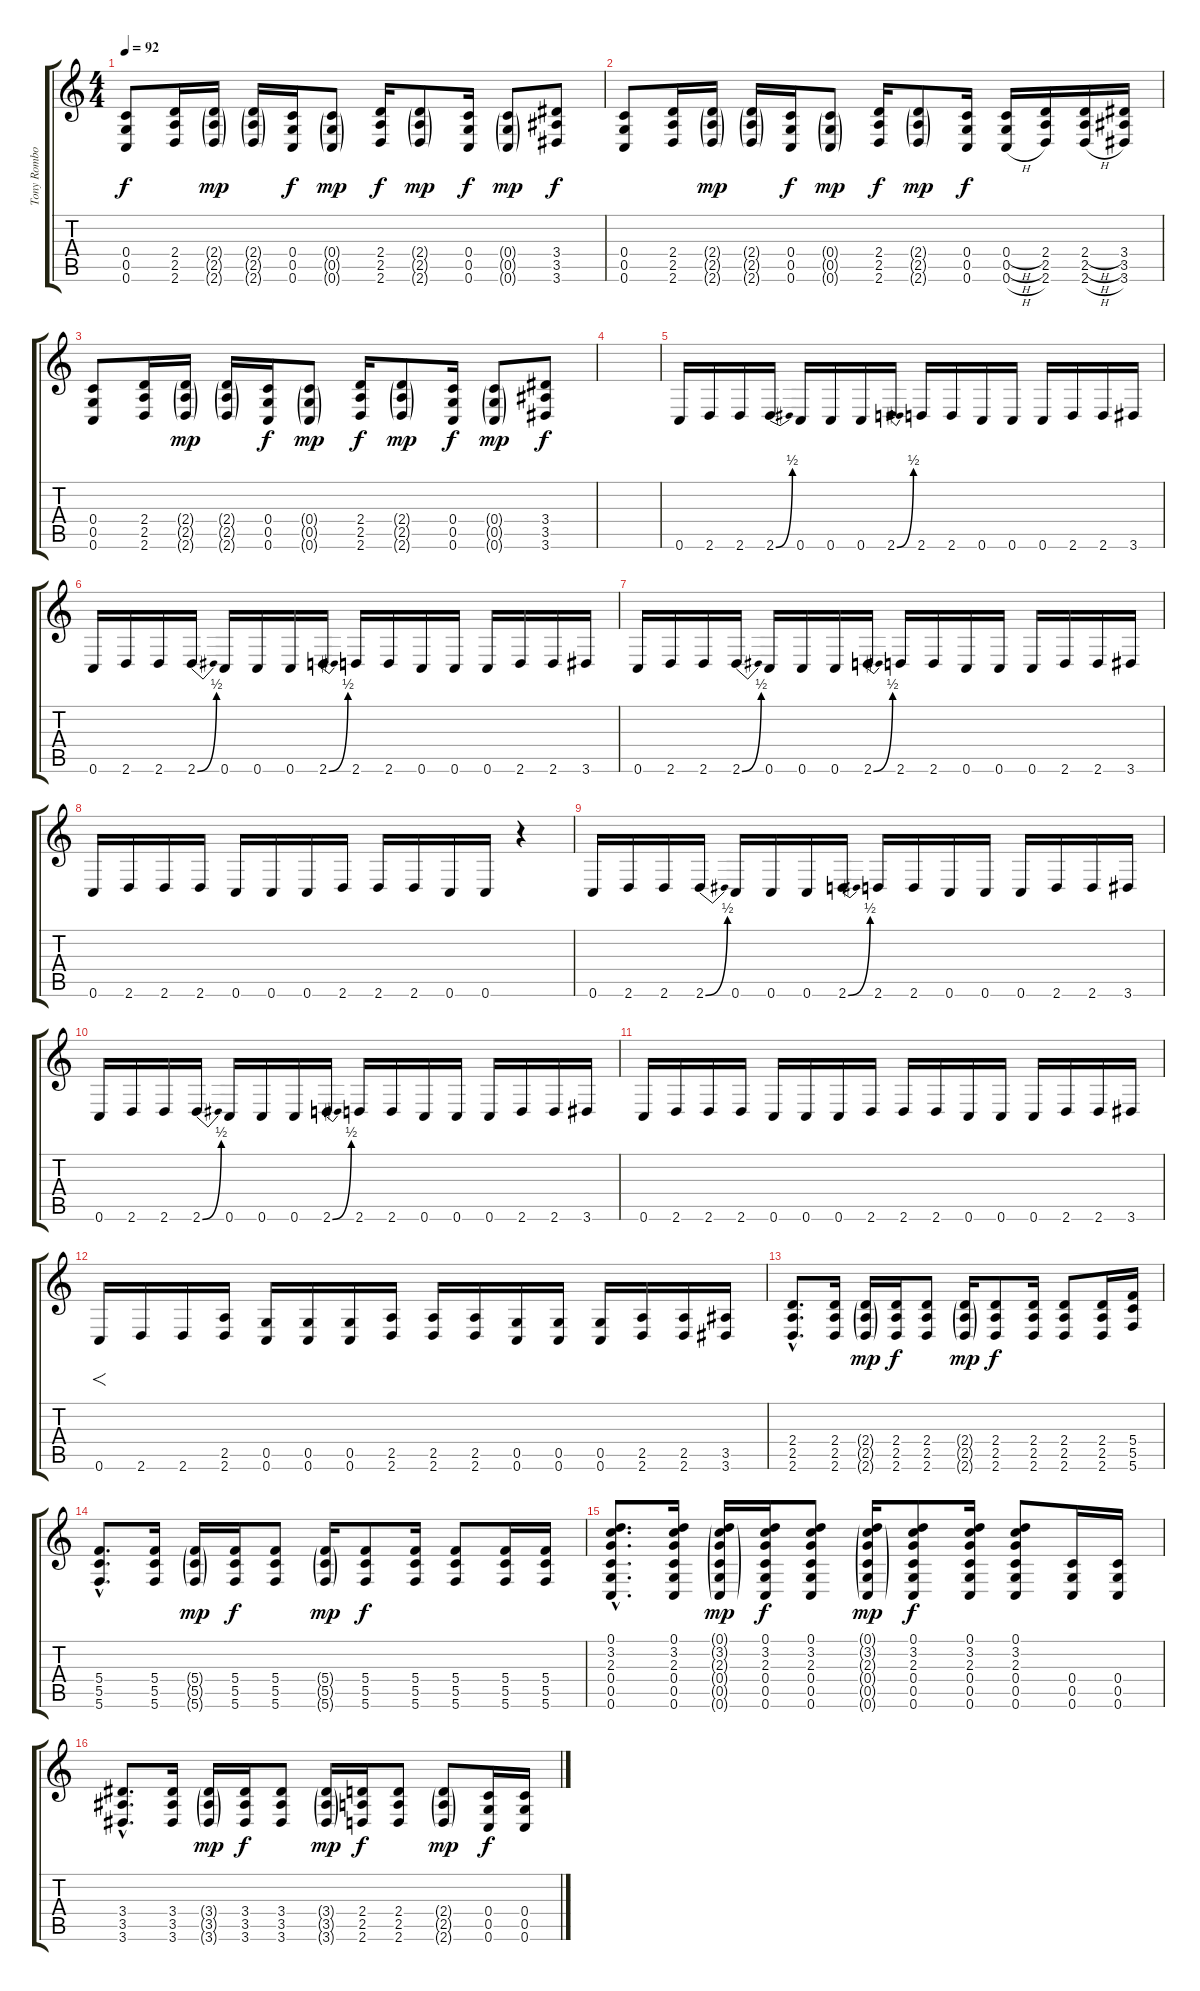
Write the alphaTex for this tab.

\track ("Tony Rombola (2)" "Tony Rombo") {instrument distortionguitar}
\staff {score tabs}
\tuning (D4 A3 F3 C3 G2 C2) {hide}
\ts (4 4)
\tempo 92
\clef g2
\ks c
(0.4 0.5 0.6).8{dy f} (2.4 2.5 2.6).16 (2.4{g} 2.5{g} 2.6{g}).16{dy mp} (2.4{g} 2.5{g} 2.6{g}).16 (0.4 0.5 0.6).16{dy f} (0.4{g} 0.5{g} 0.6{g}).8{dy mp} (2.4 2.5 2.6).16{dy f} (2.4{g} 2.5{g} 2.6{g}).8{dy mp} (0.4 0.5 0.6).16{dy f} (0.4{g} 0.5{g} 0.6{g}).8{dy mp} (3.4 3.5 3.6).8{dy f} |
(0.4 0.5 0.6).8 (2.4 2.5 2.6).16 (2.4{g} 2.5{g} 2.6{g}).16{dy mp} (2.4{g} 2.5{g} 2.6{g}).16 (0.4 0.5 0.6).16{dy f} (0.4{g} 0.5{g} 0.6{g}).8{dy mp} (2.4 2.5 2.6).16{dy f} (2.4{g} 2.5{g} 2.6{g}).8{dy mp} (0.4 0.5 0.6).16{dy f} (0.4{h} 0.5{h} 0.6{h}).16 (2.4 2.5 2.6).16 (2.4{h} 2.5{h} 2.6{h}).16 (3.4 3.5 3.6).16 |
(0.4 0.5 0.6).8 (2.4 2.5 2.6).16 (2.4{g} 2.5{g} 2.6{g}).16{dy mp} (2.4{g} 2.5{g} 2.6{g}).16 (0.4 0.5 0.6).16{dy f} (0.4{g} 0.5{g} 0.6{g}).8{dy mp} (2.4 2.5 2.6).16{dy f} (2.4{g} 2.5{g} 2.6{g}).8{dy mp} (0.4 0.5 0.6).16{dy f} (0.4{g} 0.5{g} 0.6{g}).8{dy mp} (3.4 3.5 3.6).8{dy f} |
|
0.6.16{instrument electricguitarmuted} 2.6.16 2.6.16 2.6{be (bend 0 0 60 2)}.16 0.6.16 0.6.16 0.6.16 2.6{be (bend 0 0 60 2)}.16 2.6.16 2.6.16 0.6.16 0.6.16 0.6.16 2.6.16 2.6.16 3.6.16 |
0.6.16 2.6.16 2.6.16 2.6{be (bend 0 0 60 2)}.16 0.6.16 0.6.16 0.6.16 2.6{be (bend 0 0 60 2)}.16 2.6.16 2.6.16 0.6.16 0.6.16 0.6.16 2.6.16 2.6.16 3.6.16 |
0.6.16 2.6.16 2.6.16 2.6{be (bend 0 0 60 2)}.16 0.6.16 0.6.16 0.6.16 2.6{be (bend 0 0 60 2)}.16 2.6.16 2.6.16 0.6.16 0.6.16 0.6.16 2.6.16 2.6.16 3.6.16 |
0.6.16 2.6.16 2.6.16 2.6.16 0.6.16 0.6.16 0.6.16 2.6.16 2.6.16 2.6.16 0.6.16 0.6.16 r.4 |
0.6.16{instrument electricguitarmuted} 2.6.16 2.6.16 2.6{be (bend 0 0 60 2)}.16 0.6.16 0.6.16 0.6.16 2.6{be (bend 0 0 60 2)}.16 2.6.16 2.6.16 0.6.16 0.6.16 0.6.16 2.6.16 2.6.16 3.6.16 |
0.6.16 2.6.16 2.6.16 2.6{be (bend 0 0 60 2)}.16 0.6.16 0.6.16 0.6.16 2.6{be (bend 0 0 60 2)}.16 2.6.16 2.6.16 0.6.16 0.6.16 0.6.16 2.6.16 2.6.16 3.6.16 |
0.6.16{instrument electricguitarmuted} 2.6.16 2.6.16 2.6.16 0.6.16 0.6.16 0.6.16 2.6.16 2.6.16 2.6.16 0.6.16 0.6.16 0.6.16 2.6.16 2.6.16 3.6.16 |
0.6.16{f} 2.6.16 2.6.16 (2.5 2.6).16 (0.5 0.6).16 (0.5 0.6).16 (0.5 0.6).16 (2.5 2.6).16 (2.5 2.6).16 (2.5 2.6).16 (0.5 0.6).16 (0.5 0.6).16 (0.5 0.6).16{instrument distortionguitar} (2.5 2.6).16 (2.5 2.6).16 (3.5 3.6).16 |
(2.4{hac} 2.5{hac} 2.6{hac}).8{d} (2.4 2.5 2.6).16 (2.4{g} 2.5{g} 2.6{g}).16{dy mp} (2.4 2.5 2.6).16{dy f} (2.4 2.5 2.6).8 (2.4{g} 2.5{g} 2.6{g}).16{dy mp} (2.4 2.5 2.6).8{dy f} (2.4 2.5 2.6).16 (2.4 2.5 2.6).8 (2.4 2.5 2.6).16 (5.4 5.5 5.6).16 |
(5.4{hac} 5.5{hac} 5.6{hac}).8{d} (5.4 5.5 5.6).16 (5.4{g} 5.5{g} 5.6{g}).16{dy mp} (5.4 5.5 5.6).16{dy f} (5.4 5.5 5.6).8 (5.4{g} 5.5{g} 5.6{g}).16{dy mp} (5.4 5.5 5.6).8{dy f} (5.4 5.5 5.6).16 (5.4 5.5 5.6).8 (5.4 5.5 5.6).16 (5.4 5.5 5.6).16 |
(0.1{hac} 3.2{hac} 2.3{hac} 0.4{hac} 0.5{hac} 0.6{hac}).8{d} (0.1 3.2 2.3 0.4 0.5 0.6).16 (0.1{g} 3.2{g} 2.3{g} 0.4{g} 0.5{g} 0.6{g}).16{dy mp} (0.1 3.2 2.3 0.4 0.5 0.6).16{dy f} (0.1 3.2 2.3 0.4 0.5 0.6).8 (0.1{g} 3.2{g} 2.3{g} 0.4{g} 0.5{g} 0.6{g}).16{dy mp} (0.1 3.2 2.3 0.4 0.5 0.6).8{dy f} (0.1 3.2 2.3 0.4 0.5 0.6).16 (0.1 3.2 2.3 0.4 0.5 0.6).8 (0.4 0.5 0.6).16 (0.4 0.5 0.6).16 |
(3.4{hac} 3.5{hac} 3.6{hac}).8{d} (3.4 3.5 3.6).16 (3.4{g} 3.5{g} 3.6{g}).16{dy mp} (3.4 3.5 3.6).16{dy f} (3.4 3.5 3.6).8 (3.4{g} 3.5{g} 3.6{g}).16{dy mp} (2.4 2.5 2.6).16{dy f} (2.4 2.5 2.6).8 (2.4{g} 2.5{g} 2.6{g}).8{dy mp} (0.4 0.5 0.6).16{dy f} (0.4 0.5 0.6).16
